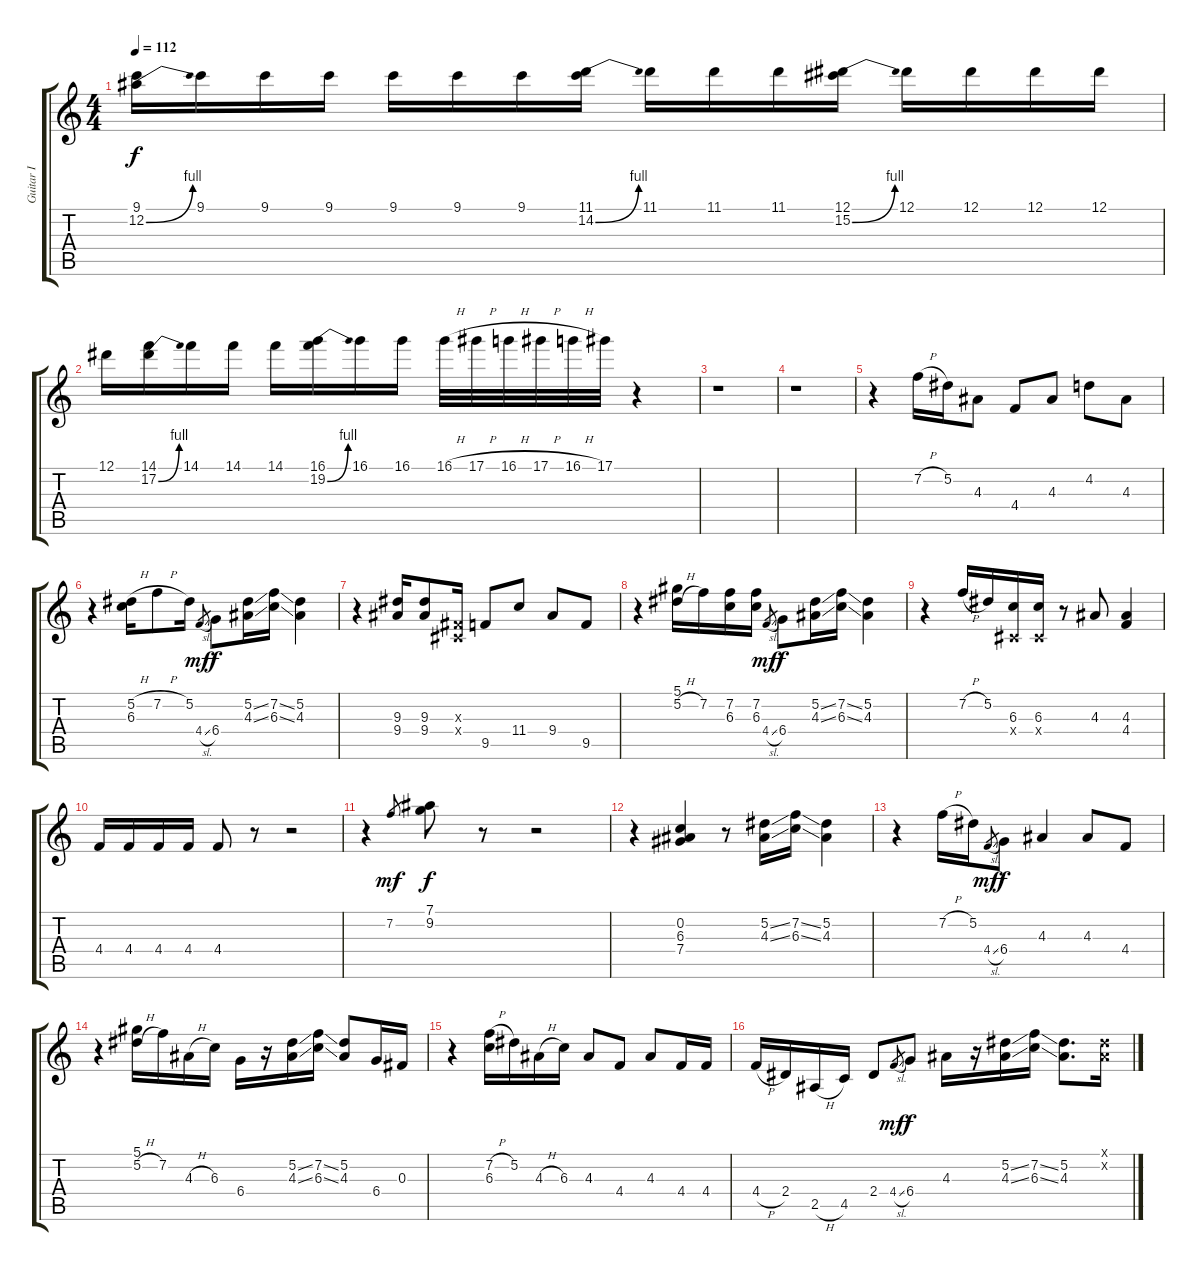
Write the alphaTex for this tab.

\track ("Guitar I" "Guitar I") {instrument overdrivenguitar}
\staff {score tabs}
\tuning (Eb4 Bb3 Gb3 Db3 Ab2 Eb2) {hide}
\ts (4 4)
\tempo 112
\clef g2
\ks c
(9.1 12.2{be (bend 0 0 60 4)}).16{dy f} 9.1.16 9.1.16 9.1.16 9.1.16 9.1.16 9.1.16 (11.1 14.2{be (bend 0 0 60 4)}).16 11.1.16 11.1.16 11.1.16 (12.1 15.2{be (bend 0 0 60 4)}).16 12.1.16 12.1.16 12.1.16 12.1.16 |
12.1.16 (14.1 17.2{be (bend 0 0 60 4)}).16 14.1.16 14.1.16 14.1.16 (16.1 19.2{be (bend 0 0 60 4)}).16 16.1.16 16.1.16 16.1{h}.32 17.1{h}.32 16.1{h}.32 17.1{h}.32 16.1{h}.32 17.1.32 r.4 |
r.1 |
r.1 |
r.4 7.2{h}.16 5.2.16 4.3.8 4.4.8 4.3.8 4.2.8 4.3.8 |
r.4 (5.2{h} 6.3).16 7.2{h}.8 5.2.16 4.4{sl}.8{gr dy mf} 6.4.8{dy f} (5.2{ss} 4.3{ss}).16 (7.2{ss} 6.3{ss}).16 (5.2 4.3).4 |
r.4 (9.3 9.4).16 (9.3 9.4).8 (0.3{x} 0.4{x}).16 9.5.8 11.4.8 9.4.8 9.5.8 |
r.4 (5.1 5.2{h}).16 7.2.16 (7.2 6.3).16 (7.2 6.3).16 4.4{sl}.8{gr dy mf} 6.4.8{dy f} (5.2{ss} 4.3{ss}).16 (7.2{ss} 6.3{ss}).16 (5.2 4.3).4 |
r.4 7.2{h}.16 5.2.16 (6.3 0.4{x}).16 (6.3 0.4{x}).16 r.8 4.3.8 (4.3 4.4).4 |
4.4.16 4.4.16 4.4.16 4.4.16 4.4.8 r.8 r.2 |
r.4 7.2.8{gr dy mf} (7.1 9.2).8{dy f} r.8 r.2 |
r.4 (0.2 6.3 7.4).4 r.8 (5.2{ss} 4.3{ss}).16 (7.2{ss} 6.3{ss}).16 (5.2 4.3).4 |
r.4 7.2{h}.16 5.2.16 4.4{sl}.8{gr dy mf} 6.4.8{dy f} 4.3.4 4.3.8 4.4.8 |
r.4 (5.1 5.2{h}).16 7.2.16 4.3{h}.16 6.3.16 6.4.16 r.16 (5.2{ss} 4.3{ss}).16 (7.2{ss} 6.3{ss}).16 (5.2 4.3).8 6.4.16 0.3.16 |
r.4 (7.2{h} 6.3).16 5.2.16 4.3{h}.16 6.3.16 4.3.8 4.4.8 4.3.8 4.4.16 4.4.16 |
4.4{h}.16 2.4.16 2.5{h}.16 4.5.16 2.4.8 4.4{sl}.8{gr dy mf} 6.4.8{dy f} 4.3.16 r.16 (5.2{ss} 4.3{ss}).16 (7.2{ss} 6.3{ss}).16 (5.2 4.3).8{d} (0.1{x} 0.2{x}).16
